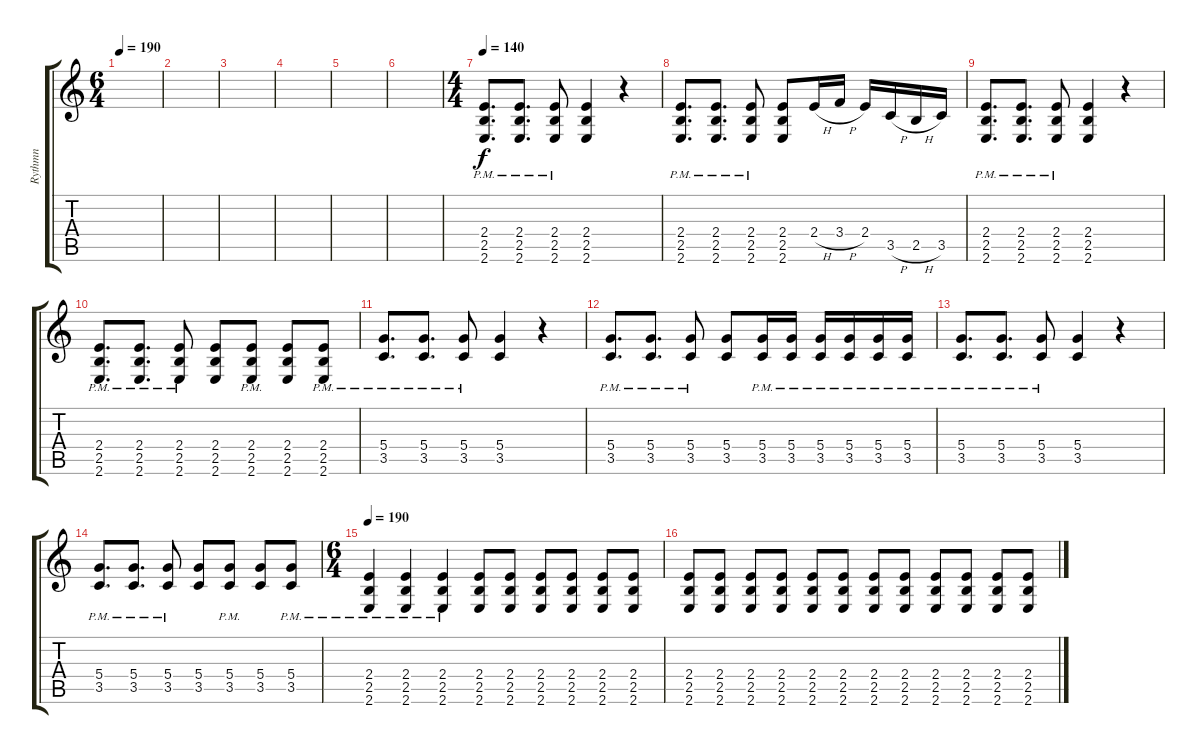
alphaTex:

\track ("Rythmn" "Rythmn") {instrument distortionguitar}
\staff {score tabs}
\tuning (E4 B3 G3 D3 A2 D2) {hide}
\ts (6 4)
\tempo 190
\clef g2
\ks c
|
|
|
|
|
|
\ts (4 4)
\tempo 140
(2.4{pm} 2.5{pm} 2.6{pm}).8{d volume 10} (2.4{pm} 2.5{pm} 2.6{pm}).8{d} (2.4{pm} 2.5{pm} 2.6{pm}).8 (2.4 2.5 2.6).4 r.4 |
(2.4{pm} 2.5{pm} 2.6{pm}).8{d} (2.4{pm} 2.5{pm} 2.6{pm}).8{d} (2.4{pm} 2.5{pm} 2.6{pm}).8 (2.4 2.5 2.6).8 2.4{h}.16 3.4{h}.16 2.4.16 3.5{h}.16 2.5{h}.16 3.5.16 |
(2.4{pm} 2.5{pm} 2.6{pm}).8{d} (2.4{pm} 2.5{pm} 2.6{pm}).8{d} (2.4{pm} 2.5{pm} 2.6{pm}).8 (2.4 2.5 2.6).4 r.4 |
(2.4{pm} 2.5{pm} 2.6{pm}).8{d} (2.4{pm} 2.5{pm} 2.6{pm}).8{d} (2.4{pm} 2.5{pm} 2.6{pm}).8 (2.4 2.5 2.6).8 (2.4{pm} 2.5{pm} 2.6{pm}).8 (2.4 2.5 2.6).8 (2.4{pm} 2.5{pm} 2.6{pm}).8 |
(5.4{pm} 3.5{pm}).8{d} (5.4{pm} 3.5{pm}).8{d} (5.4{pm} 3.5{pm}).8 (5.4 3.5).4 r.4 |
(5.4{pm} 3.5{pm}).8{d} (5.4{pm} 3.5{pm}).8{d} (5.4{pm} 3.5{pm}).8 (5.4 3.5).8 (5.4{pm} 3.5{pm}).16 (5.4{pm} 3.5{pm}).16 (5.4{pm} 3.5{pm}).16 (5.4{pm} 3.5{pm}).16 (5.4{pm} 3.5{pm}).16 (5.4{pm} 3.5{pm}).16 |
(5.4{pm} 3.5{pm}).8{d} (5.4{pm} 3.5{pm}).8{d} (5.4{pm} 3.5{pm}).8 (5.4 3.5).4 r.4 |
(5.4{pm} 3.5{pm}).8{d} (5.4{pm} 3.5{pm}).8{d} (5.4{pm} 3.5{pm}).8 (5.4 3.5).8 (5.4{pm} 3.5{pm}).8 (5.4 3.5).8 (5.4{pm} 3.5{pm}).8 |
\ts (6 4)
\tempo 190
(2.4{pm} 2.5{pm} 2.6{pm}).4 (2.4{pm} 2.5{pm} 2.6{pm}).4 (2.4{pm} 2.5{pm} 2.6{pm}).4 (2.4 2.5 2.6).8 (2.4 2.5 2.6).8 (2.4 2.5 2.6).8 (2.4 2.5 2.6).8 (2.4 2.5 2.6).8 (2.4 2.5 2.6).8 |
(2.4 2.5 2.6).8 (2.4 2.5 2.6).8 (2.4 2.5 2.6).8 (2.4 2.5 2.6).8 (2.4 2.5 2.6).8 (2.4 2.5 2.6).8 (2.4 2.5 2.6).8 (2.4 2.5 2.6).8 (2.4 2.5 2.6).8 (2.4 2.5 2.6).8 (2.4 2.5 2.6).8 (2.4 2.5 2.6).8
